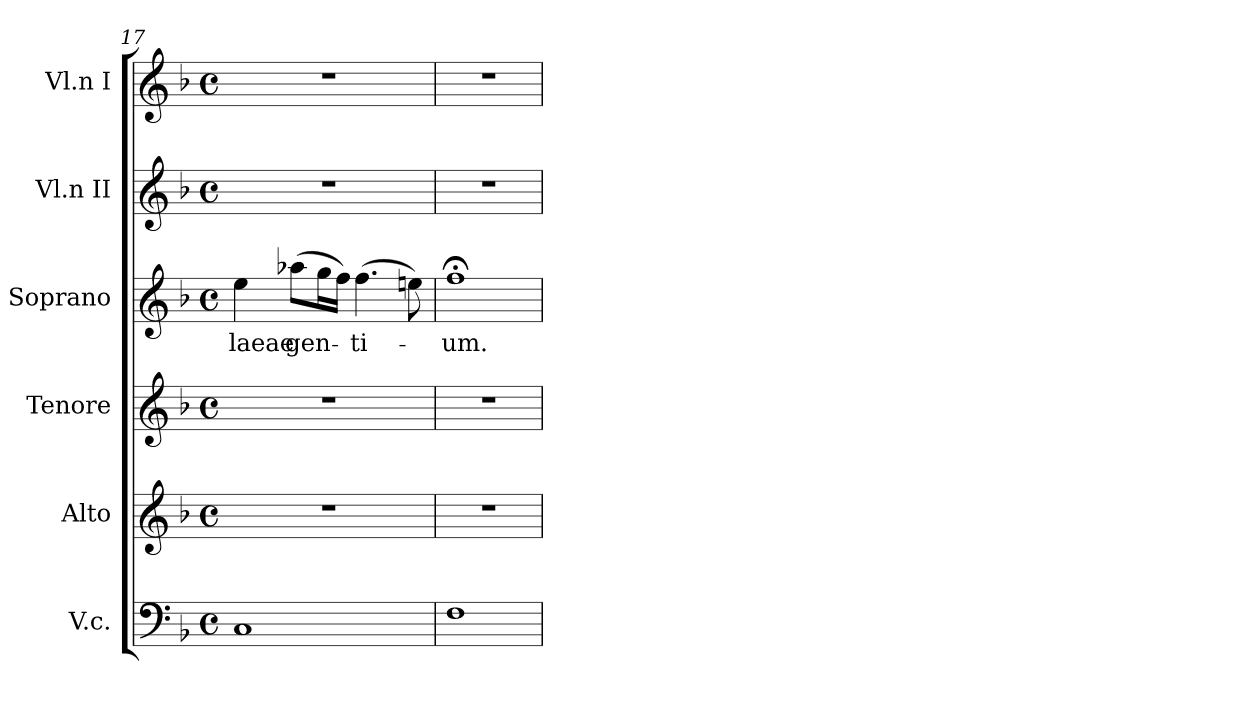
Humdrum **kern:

**kern	**kern	**kern	**kern	**text	**kern	**kern
*part6	*part5	*part4	*part3	*part3	*part2	*part1
*staff6	*staff5	*staff4	*staff3	*staff3	*staff2	*staff1
*I"V.c.	*I"Alto	*I"Tenore	*I"Soprano	*	*I"Vl.n II	*I"Vl.n I
*I'V.c.	*I'Alto	*I'Tenore	*I'Soprano	*	*I'Vl.n II	*I'Vl.n I
*clefF4	*clefG2	*clefG2	*clefG2	*	*clefG2	*clefG2
*k[b-]	*k[b-]	*k[b-]	*k[b-]	*	*k[b-]	*k[b-]
*F:	*F:	*F:	*F:	*	*F:	*F:
*M4/4	*M4/4	*M4/4	*M4/4	*	*M4/4	*M4/4
*met(c)	*met(c)	*met(c)	*met(c)	*	*met(c)	*met(c)
=17	=17	=17	=17	=17	=17	=17
!	!	!	!	!LO:LY:b	!	!
1C	1r	1r	4ee\	-laeae	1r	1r
!	!	!	!	!LO:LY:b	!	!
.	.	.	(>8aa-X\L	gen-	.	.
.	.	.	16gg\L	.	.	.
.	.	.	16ff\JJ)	.	.	.
!	!	!	!	!LO:LY:b	!	!
.	.	.	(>4.ff\	-ti-	.	.
.	.	.	8een\)	.	.	.
=18	=18	=18	=18	=18	=18	=18
!	!	!	!	!LO:LY:b	!	!
1F	1r	1r	1ff;<	-um.	1r	1r
=	=	=	=	=	=	=
*-	*-	*-	*-	*-	*-	*-
